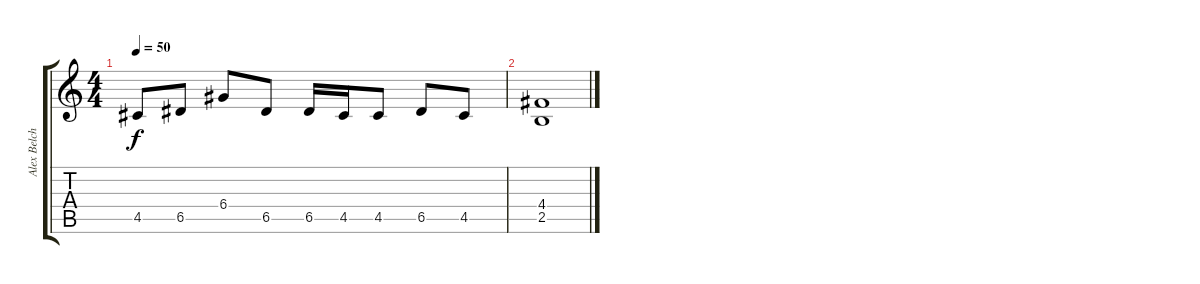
\track ("Alex Belchior" "Alex Belch") {instrument distortionguitar}
\staff {score tabs}
\tuning (E4 B3 G3 D3 A2 E2) {hide}
\ts (4 4)
\tempo 50
\clef g2
\ks c
4.5.8{dy f} 6.5.8 6.4.8 6.5.8 6.5.16 4.5.16 4.5.8 6.5.8 4.5.8 |
(4.4 2.5).1
